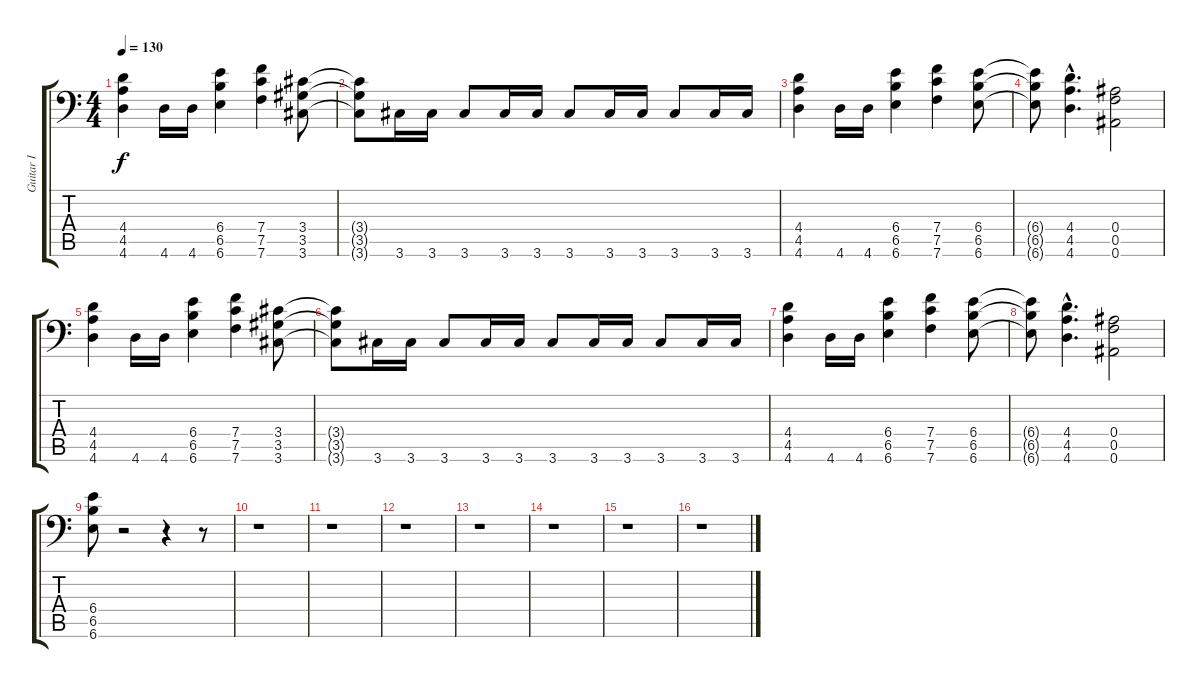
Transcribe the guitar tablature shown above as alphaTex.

\track ("Guitar I" "Guitar I") {instrument distortionguitar}
\staff {score tabs}
\tuning (C4 G3 Eb3 Bb2 F2 Bb1) {hide}
\ts (4 4)
\tempo 130
\clef f4
\ks c
(4.4 4.5 4.6).4{dy f} 4.6.16 4.6.16 (6.4 6.5 6.6).4 (7.4 7.5 7.6).4 (3.4 3.5 3.6).8 |
(3.4{t} 3.5{t} 3.6{t}).8 3.6.16 3.6.16 3.6.8 3.6.16 3.6.16 3.6.8 3.6.16 3.6.16 3.6.8 3.6.16 3.6.16 |
(4.4 4.5 4.6).4 4.6.16 4.6.16 (6.4 6.5 6.6).4 (7.4 7.5 7.6).4 (6.4 6.5 6.6).8 |
(6.4{t} 6.5{t} 6.6{t}).8 (4.4{hac} 4.5{hac} 4.6{hac}).4{d} (0.4 0.5 0.6).2 |
(4.4 4.5 4.6).4 4.6.16 4.6.16 (6.4 6.5 6.6).4 (7.4 7.5 7.6).4 (3.4 3.5 3.6).8 |
(3.4{t} 3.5{t} 3.6{t}).8 3.6.16 3.6.16 3.6.8 3.6.16 3.6.16 3.6.8 3.6.16 3.6.16 3.6.8 3.6.16 3.6.16 |
(4.4 4.5 4.6).4 4.6.16 4.6.16 (6.4 6.5 6.6).4 (7.4 7.5 7.6).4 (6.4 6.5 6.6).8 |
(6.4{t} 6.5{t} 6.6{t}).8 (4.4{hac} 4.5{hac} 4.6{hac}).4{d} (0.4 0.5 0.6).2 |
(6.4 6.5 6.6).8 r.2 r.4 r.8 |
r.1 |
r.1 |
r.1 |
r.1 |
r.1 |
r.1 |
r.1
